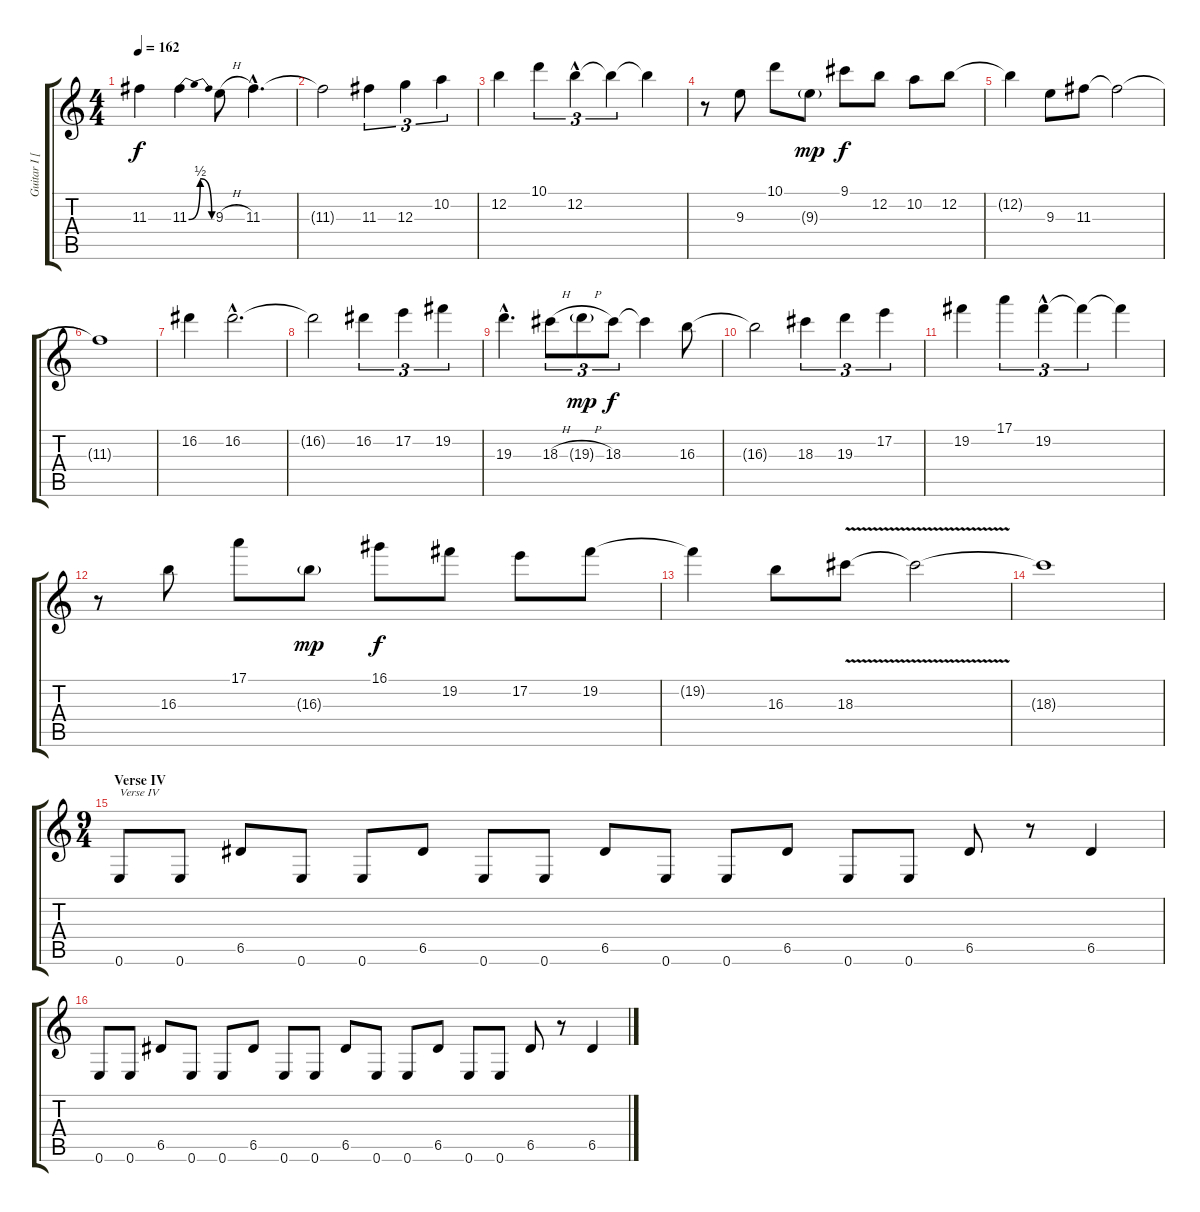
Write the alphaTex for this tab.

\track ("Guitar I [Steven Wilson]" "Guitar I [") {instrument overdrivenguitar}
\staff {score tabs}
\tuning (E4 B3 G3 D3 A2 E2) {hide}
\ts (4 4)
\tempo 162
\clef g2
\ks c
11.3.4{dy f} 11.3{be (bendrelease 0 0 30 2 50 2 60 0)}.4 9.3{h}.8 11.3{hac}.4{d} |
11.3{t}.2 11.3.4{tu (3 2)} 12.3.4{tu (3 2)} 10.2.4{tu (3 2)} |
12.2.4 10.1.4{tu (3 2)} 12.2{hac}.4{tu (3 2)} 12.2{t}.4{tu (3 2)} 12.2{t}.4 |
r.8 9.3.8 10.1.8 9.3{g}.8{dy mp} 9.1.8{dy f} 12.2.8 10.2.8 12.2.8 |
12.2{t}.4 9.3.8 11.3.8 11.3{t}.2 |
11.3{t}.1 |
16.2.4 16.2{hac}.2{d} |
16.2{t}.2 16.2.4{tu (3 2)} 17.2.4{tu (3 2)} 19.2.4{tu (3 2)} |
19.3{hac}.4{d} 18.3{h}.8{tu (3 2)} 19.3{h g}.8{tu (3 2) dy mp} 18.3.8{tu (3 2) dy f} 18.3{t}.4 16.3.8 |
16.3{t}.2 18.3.4{tu (3 2)} 19.3.4{tu (3 2)} 17.2.4{tu (3 2)} |
19.2.4 17.1.4{tu (3 2)} 19.2{hac}.4{tu (3 2)} 19.2{t}.4{tu (3 2)} 19.2{t}.4 |
r.8 16.3.8 17.1.8 16.3{g}.8{dy mp} 16.1.8{dy f} 19.2.8 17.2.8 19.2.8 |
19.2{t}.4 16.3.8 18.3{v}.8 18.3{t}.2 |
18.3{t}.1 |
\ts (9 4)
\section ("" "Verse IV")
0.6.8{txt "Verse IV"} 0.6.8 6.5.8 0.6.8 0.6.8 6.5.8 0.6.8 0.6.8 6.5.8 0.6.8 0.6.8 6.5.8 0.6.8 0.6.8 6.5.8 r.8 6.5.4 |
0.6.8 0.6.8 6.5.8 0.6.8 0.6.8 6.5.8 0.6.8 0.6.8 6.5.8 0.6.8 0.6.8 6.5.8 0.6.8 0.6.8 6.5.8 r.8 6.5.4
